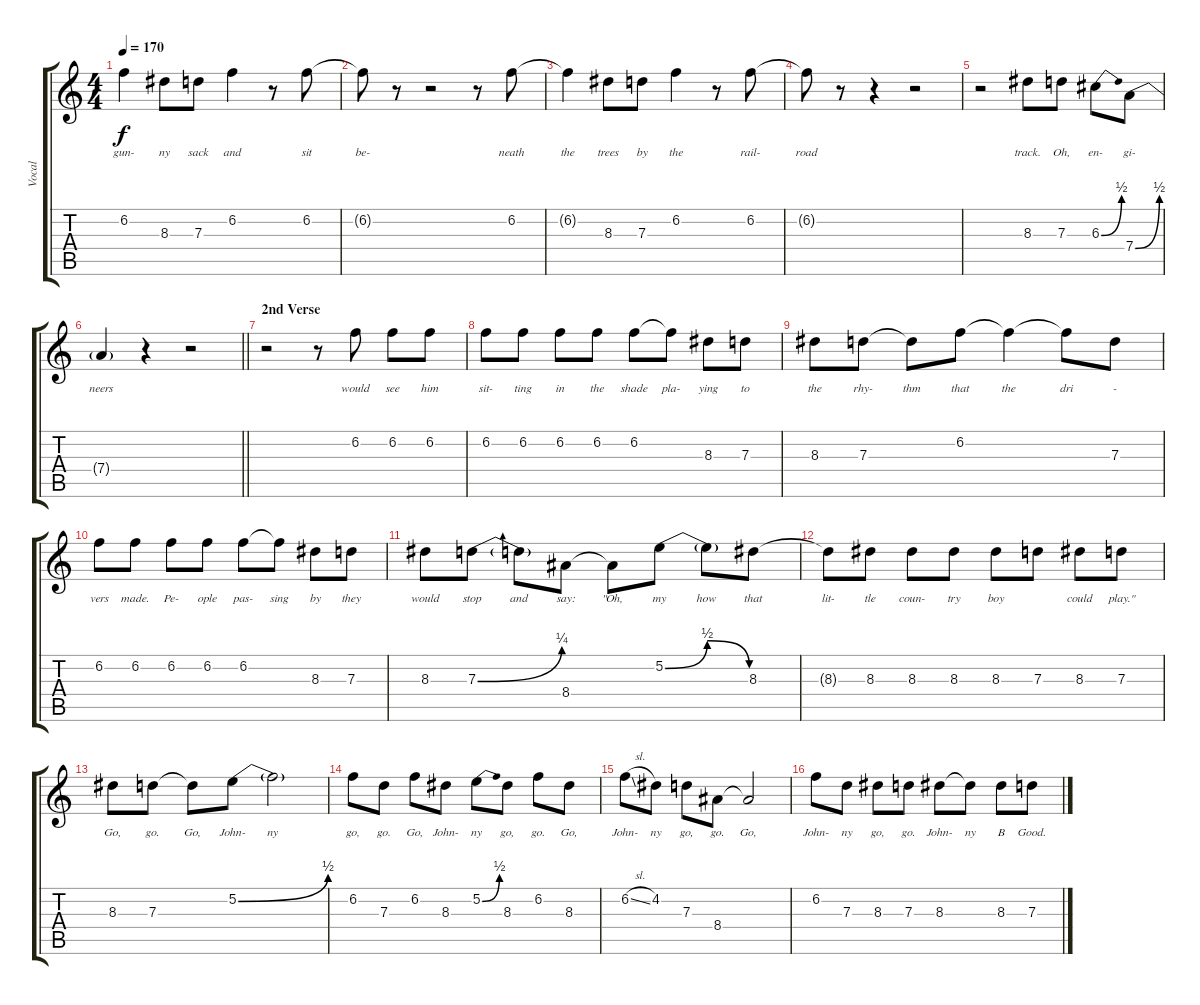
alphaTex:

\track ("Vocal" "Vocal") {instrument electricguitarjazz}
\staff {score tabs}
\tuning (E4 B3 G3 D3 A2 E2) {hide}
\ts (4 4)
\tempo 170
\clef g2
\ks c
6.2{t}.4{lyrics (0 "gun-") lyrics (1 "") lyrics (2 "") lyrics (3 "") lyrics (4 "") dy f} 8.3.8{lyrics (0 "ny") lyrics (1 "") lyrics (2 "") lyrics (3 "") lyrics (4 "")} 7.3.8{lyrics (0 "sack") lyrics (1 "") lyrics (2 "") lyrics (3 "") lyrics (4 "")} 6.2.4{lyrics (0 "and") lyrics (1 "") lyrics (2 "") lyrics (3 "") lyrics (4 "")} r.8 6.2.8{lyrics (0 "sit") lyrics (1 "") lyrics (2 "") lyrics (3 "") lyrics (4 "")} |
6.2{t}.8{lyrics (0 "be-") lyrics (1 "") lyrics (2 "") lyrics (3 "") lyrics (4 "")} r.8 r.2 r.8 6.2.8{lyrics (0 "neath") lyrics (1 "") lyrics (2 "") lyrics (3 "") lyrics (4 "")} |
6.2{t}.4{lyrics (0 "the") lyrics (1 "") lyrics (2 "") lyrics (3 "") lyrics (4 "")} 8.3.8{lyrics (0 "trees") lyrics (1 "") lyrics (2 "") lyrics (3 "") lyrics (4 "")} 7.3.8{lyrics (0 "by") lyrics (1 "") lyrics (2 "") lyrics (3 "") lyrics (4 "")} 6.2.4{lyrics (0 "the") lyrics (1 "") lyrics (2 "") lyrics (3 "") lyrics (4 "")} r.8 6.2.8{lyrics (0 "rail-") lyrics (1 "") lyrics (2 "") lyrics (3 "") lyrics (4 "")} |
6.2{t}.8{lyrics (0 "road") lyrics (1 "") lyrics (2 "") lyrics (3 "") lyrics (4 "")} r.8 r.4 r.2 |
r.2 8.3.8{lyrics (0 "track.") lyrics (1 "") lyrics (2 "") lyrics (3 "") lyrics (4 "")} 7.3.8{lyrics (0 "Oh,") lyrics (1 "") lyrics (2 "") lyrics (3 "") lyrics (4 "")} 6.3{be (bend 0 0 60 2)}.8{lyrics (0 "en-") lyrics (1 "") lyrics (2 "") lyrics (3 "") lyrics (4 "")} 7.4{be (bend 0 0 60 2)}.8{lyrics (0 "gi-") lyrics (1 "") lyrics (2 "") lyrics (3 "") lyrics (4 "")} |
\barLineRight lightlight
7.4{t}.4{lyrics (0 "neers") lyrics (1 "") lyrics (2 "") lyrics (3 "") lyrics (4 "")} r.4 r.2 |
\section ("" "2nd Verse")
r.2 r.8 6.2.8{lyrics (0 "would") lyrics (1 "") lyrics (2 "") lyrics (3 "") lyrics (4 "")} 6.2.8{lyrics (0 "see") lyrics (1 "") lyrics (2 "") lyrics (3 "") lyrics (4 "")} 6.2.8{lyrics (0 "him") lyrics (1 "") lyrics (2 "") lyrics (3 "") lyrics (4 "")} |
6.2.8{lyrics (0 "sit-") lyrics (1 "") lyrics (2 "") lyrics (3 "") lyrics (4 "")} 6.2.8{lyrics (0 "ting") lyrics (1 "") lyrics (2 "") lyrics (3 "") lyrics (4 "")} 6.2.8{lyrics (0 "in") lyrics (1 "") lyrics (2 "") lyrics (3 "") lyrics (4 "")} 6.2.8{lyrics (0 "the") lyrics (1 "") lyrics (2 "") lyrics (3 "") lyrics (4 "")} 6.2.8{lyrics (0 "shade") lyrics (1 "") lyrics (2 "") lyrics (3 "") lyrics (4 "")} 6.2{t}.8{lyrics (0 "pla-") lyrics (1 "") lyrics (2 "") lyrics (3 "") lyrics (4 "")} 8.3.8{lyrics (0 "ying") lyrics (1 "") lyrics (2 "") lyrics (3 "") lyrics (4 "")} 7.3.8{lyrics (0 "to") lyrics (1 "") lyrics (2 "") lyrics (3 "") lyrics (4 "")} |
8.3.8{lyrics (0 "the") lyrics (1 "") lyrics (2 "") lyrics (3 "") lyrics (4 "")} 7.3.8{lyrics (0 "rhy-") lyrics (1 "") lyrics (2 "") lyrics (3 "") lyrics (4 "")} 7.3{t}.8{lyrics (0 "thm") lyrics (1 "") lyrics (2 "") lyrics (3 "") lyrics (4 "")} 6.2.8{lyrics (0 "that") lyrics (1 "") lyrics (2 "") lyrics (3 "") lyrics (4 "")} 6.2{t}.4{lyrics (0 "the") lyrics (1 "") lyrics (2 "") lyrics (3 "") lyrics (4 "")} 6.2{t}.8{lyrics (0 "dri") lyrics (1 "") lyrics (2 "") lyrics (3 "") lyrics (4 "")} 7.3.8{lyrics (0 "-") lyrics (1 "") lyrics (2 "") lyrics (3 "") lyrics (4 "")} |
6.2.8{lyrics (0 "vers") lyrics (1 "") lyrics (2 "") lyrics (3 "") lyrics (4 "")} 6.2.8{lyrics (0 "made.") lyrics (1 "") lyrics (2 "") lyrics (3 "") lyrics (4 "")} 6.2.8{lyrics (0 "Pe-") lyrics (1 "") lyrics (2 "") lyrics (3 "") lyrics (4 "")} 6.2.8{lyrics (0 "ople") lyrics (1 "") lyrics (2 "") lyrics (3 "") lyrics (4 "")} 6.2.8{lyrics (0 "pas-") lyrics (1 "") lyrics (2 "") lyrics (3 "") lyrics (4 "")} 6.2{t}.8{lyrics (0 "sing") lyrics (1 "") lyrics (2 "") lyrics (3 "") lyrics (4 "")} 8.3.8{lyrics (0 "by") lyrics (1 "") lyrics (2 "") lyrics (3 "") lyrics (4 "")} 7.3.8{lyrics (0 "they") lyrics (1 "") lyrics (2 "") lyrics (3 "") lyrics (4 "")} |
8.3.8{lyrics (0 "would") lyrics (1 "") lyrics (2 "") lyrics (3 "") lyrics (4 "")} 7.3{be (bend 0 0 60 1)}.8{lyrics (0 "stop") lyrics (1 "") lyrics (2 "") lyrics (3 "") lyrics (4 "")} 7.3{t}.8{lyrics (0 "and") lyrics (1 "") lyrics (2 "") lyrics (3 "") lyrics (4 "")} 8.4.8{lyrics (0 "say:") lyrics (1 "") lyrics (2 "") lyrics (3 "") lyrics (4 "")} 8.4{t}.8{lyrics (0 "\"Oh,") lyrics (1 "") lyrics (2 "") lyrics (3 "") lyrics (4 "")} 5.2{be (bendrelease 0 0 15 2 45 2 60 0)}.8{lyrics (0 "my") lyrics (1 "") lyrics (2 "") lyrics (3 "") lyrics (4 "")} 5.2{t}.8{lyrics (0 "how") lyrics (1 "") lyrics (2 "") lyrics (3 "") lyrics (4 "")} 8.3.8{lyrics (0 "that") lyrics (1 "") lyrics (2 "") lyrics (3 "") lyrics (4 "")} |
8.3{t}.8{lyrics (0 "lit-") lyrics (1 "") lyrics (2 "") lyrics (3 "") lyrics (4 "")} 8.3.8{lyrics (0 "tle") lyrics (1 "") lyrics (2 "") lyrics (3 "") lyrics (4 "")} 8.3.8{lyrics (0 "coun-") lyrics (1 "") lyrics (2 "") lyrics (3 "") lyrics (4 "")} 8.3.8{lyrics (0 "try") lyrics (1 "") lyrics (2 "") lyrics (3 "") lyrics (4 "")} 8.3.8{lyrics (0 "boy") lyrics (1 "") lyrics (2 "") lyrics (3 "") lyrics (4 "")} 7.3.8{lyrics (0 "") lyrics (1 "") lyrics (2 "") lyrics (3 "") lyrics (4 "")} 8.3.8{lyrics (0 "could") lyrics (1 "") lyrics (2 "") lyrics (3 "") lyrics (4 "")} 7.3.8{lyrics (0 "play.\"") lyrics (1 "") lyrics (2 "") lyrics (3 "") lyrics (4 "")} |
8.3.8{lyrics (0 "Go,") lyrics (1 "") lyrics (2 "") lyrics (3 "") lyrics (4 "")} 7.3.8{lyrics (0 "go.") lyrics (1 "") lyrics (2 "") lyrics (3 "") lyrics (4 "")} 7.3{t}.8{lyrics (0 "Go,") lyrics (1 "") lyrics (2 "") lyrics (3 "") lyrics (4 "")} 5.2{be (bend 0 0 60 2)}.8{lyrics (0 "John-") lyrics (1 "") lyrics (2 "") lyrics (3 "") lyrics (4 "")} 5.2{t}.2{lyrics (0 "ny") lyrics (1 "") lyrics (2 "") lyrics (3 "") lyrics (4 "")} |
6.2.8{lyrics (0 "go,") lyrics (1 "") lyrics (2 "") lyrics (3 "") lyrics (4 "")} 7.3.8{lyrics (0 "go.") lyrics (1 "") lyrics (2 "") lyrics (3 "") lyrics (4 "")} 6.2.8{lyrics (0 "Go,") lyrics (1 "") lyrics (2 "") lyrics (3 "") lyrics (4 "")} 8.3.8{lyrics (0 "John-") lyrics (1 "") lyrics (2 "") lyrics (3 "") lyrics (4 "")} 5.2{be (bend 0 0 60 2)}.8{lyrics (0 "ny") lyrics (1 "") lyrics (2 "") lyrics (3 "") lyrics (4 "")} 8.3.8{lyrics (0 "go,") lyrics (1 "") lyrics (2 "") lyrics (3 "") lyrics (4 "")} 6.2.8{lyrics (0 "go.") lyrics (1 "") lyrics (2 "") lyrics (3 "") lyrics (4 "")} 8.3.8{lyrics (0 "Go,") lyrics (1 "") lyrics (2 "") lyrics (3 "") lyrics (4 "")} |
6.2{sl}.8{lyrics (0 "John-") lyrics (1 "") lyrics (2 "") lyrics (3 "") lyrics (4 "")} 4.2.8{lyrics (0 "ny") lyrics (1 "") lyrics (2 "") lyrics (3 "") lyrics (4 "")} 7.3.8{lyrics (0 "go,") lyrics (1 "") lyrics (2 "") lyrics (3 "") lyrics (4 "")} 8.4.8{lyrics (0 "go.") lyrics (1 "") lyrics (2 "") lyrics (3 "") lyrics (4 "")} 8.4{t}.2{lyrics (0 "Go,") lyrics (1 "") lyrics (2 "") lyrics (3 "") lyrics (4 "")} |
6.2.8{lyrics (0 "John-") lyrics (1 "") lyrics (2 "") lyrics (3 "") lyrics (4 "")} 7.3.8{lyrics (0 "ny") lyrics (1 "") lyrics (2 "") lyrics (3 "") lyrics (4 "")} 8.3.8{lyrics (0 "go,") lyrics (1 "") lyrics (2 "") lyrics (3 "") lyrics (4 "")} 7.3.8{lyrics (0 "go.") lyrics (1 "") lyrics (2 "") lyrics (3 "") lyrics (4 "")} 8.3.8{lyrics (0 "John-") lyrics (1 "") lyrics (2 "") lyrics (3 "") lyrics (4 "")} 8.3{t}.8{lyrics (0 "ny") lyrics (1 "") lyrics (2 "") lyrics (3 "") lyrics (4 "")} 8.3.8{lyrics (0 "B") lyrics (1 "") lyrics (2 "") lyrics (3 "") lyrics (4 "")} 7.3.8{lyrics (0 "Good.") lyrics (1 "") lyrics (2 "") lyrics (3 "") lyrics (4 "")}
